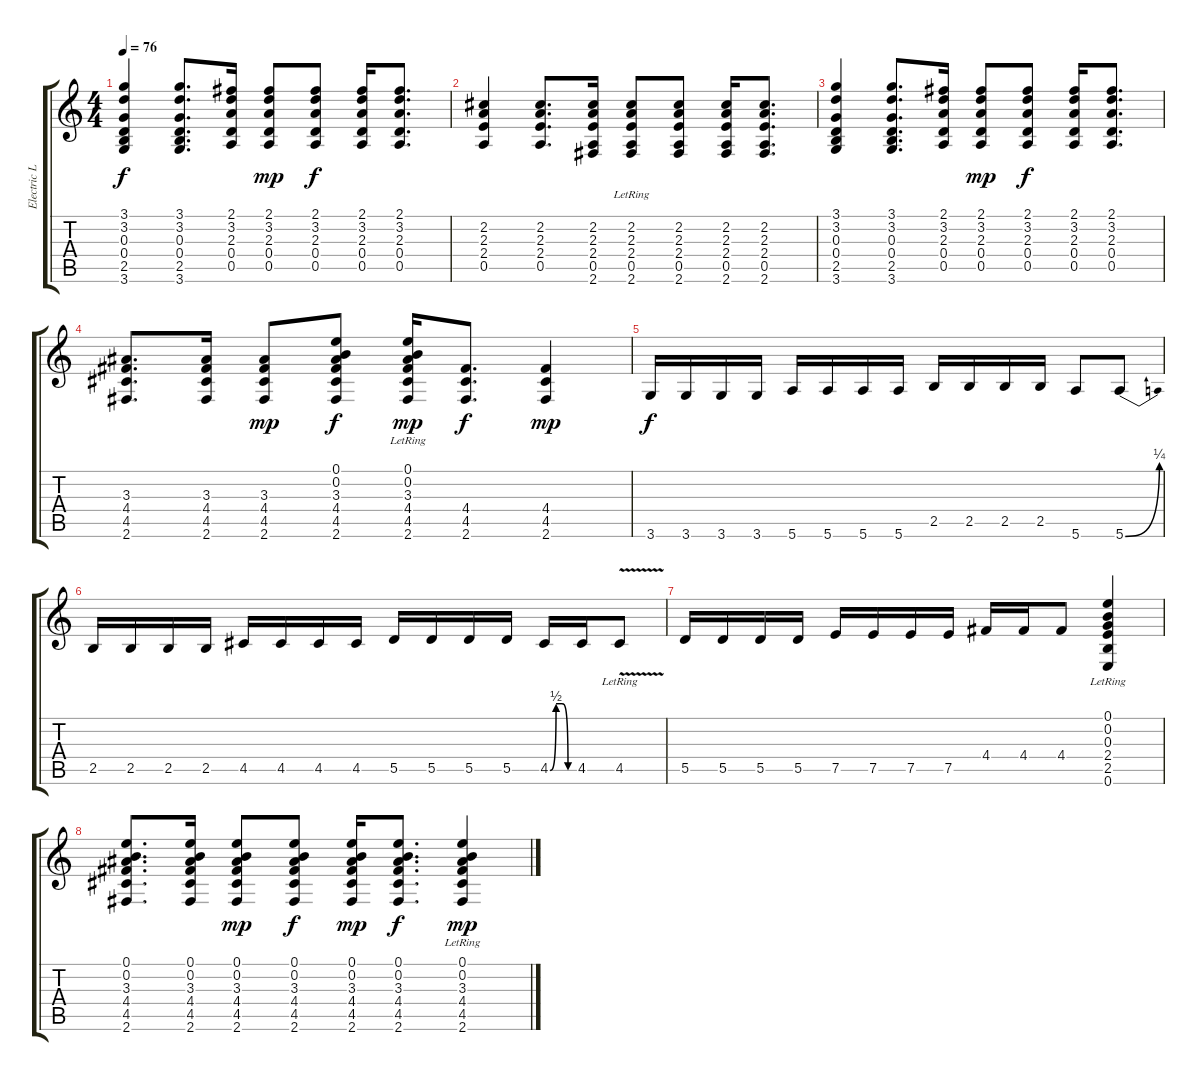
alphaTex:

\track ("Electric Lead" "Electric L") {instrument distortionguitar}
\staff {score tabs}
\tuning (E4 B3 G3 D3 A2 E2) {hide}
\ts (4 4)
\tempo 76
\clef g2
\ks c
(3.1 3.2 0.3 0.4 2.5 3.6).4{dy f} (3.1 3.2 0.3 0.4 2.5 3.6).8{d} (2.1 3.2 2.3 0.4 0.5).16 (2.1 3.2 2.3 0.4 0.5).8{dy mp} (2.1 3.2 2.3 0.4 0.5).8{dy f} (2.1 3.2 2.3 0.4 0.5).16 (2.1 3.2 2.3 0.4 0.5).8{d} |
(2.2 2.3 2.4 0.5).4 (2.2 2.3 2.4 0.5).8{d} (2.2 2.3 2.4 0.5 2.6).16 (2.2{lr} 2.3{lr} 2.4{lr} 0.5{lr} 2.6{lr}).8 (2.2 2.3 2.4 0.5 2.6).8 (2.2 2.3 2.4 0.5 2.6).16 (2.2 2.3 2.4 0.5 2.6).8{d} |
(3.1 3.2 0.3 0.4 2.5 3.6).4 (3.1 3.2 0.3 0.4 2.5 3.6).8{d} (2.1 3.2 2.3 0.4 0.5).16 (2.1 3.2 2.3 0.4 0.5).8{dy mp} (2.1 3.2 2.3 0.4 0.5).8{dy f} (2.1 3.2 2.3 0.4 0.5).16 (2.1 3.2 2.3 0.4 0.5).8{d} |
(3.3 4.4 4.5 2.6).8{d} (3.3 4.4 4.5 2.6).16 (3.3 4.4 4.5 2.6).8{dy mp} (0.1 0.2 3.3 4.4 4.5 2.6).8{dy f} (0.1 0.2{lr} 3.3 4.4{lr} 4.5 2.6{lr}).16{dy mp} (4.4 4.5 2.6).8{d dy f} (4.4 4.5 2.6).4{dy mp} |
3.6.16{dy f} 3.6.16 3.6.16 3.6.16 5.6.16 5.6.16 5.6.16 5.6.16 2.5.16 2.5.16 2.5.16 2.5.16 5.6.8 5.6{be (bend 0 0 60 1)}.8 |
2.5.16 2.5.16 2.5.16 2.5.16 4.5.16 4.5.16 4.5.16 4.5.16 5.5.16 5.5.16 5.5.16 5.5.16 4.5{be (custom 0 0 15 2 30 2 45 0 60 0)}.16 4.5.16 4.5{v lr}.8 |
5.5.16 5.5.16 5.5.16 5.5.16 7.5.16 7.5.16 7.5.16 7.5.16 4.4.16 4.4.16 4.4.8 (0.1 0.2 0.3 2.4 2.5 0.6{lr}).4 |
(0.1 0.2 3.3 4.4 4.5 2.6).8{d} (0.1 0.2 3.3 4.4 4.5 2.6).16 (0.1 0.2 3.3 4.4 4.5 2.6).8{dy mp} (0.1 0.2 3.3 4.4 4.5 2.6).8{dy f} (0.1 0.2 3.3 4.4 4.5 2.6).16{dy mp} (0.1 0.2 3.3 4.4 4.5 2.6).8{d dy f} (0.1{lr} 0.2{lr} 3.3{lr} 4.4{lr} 4.5{lr} 2.6{lr}).4{dy mp}
